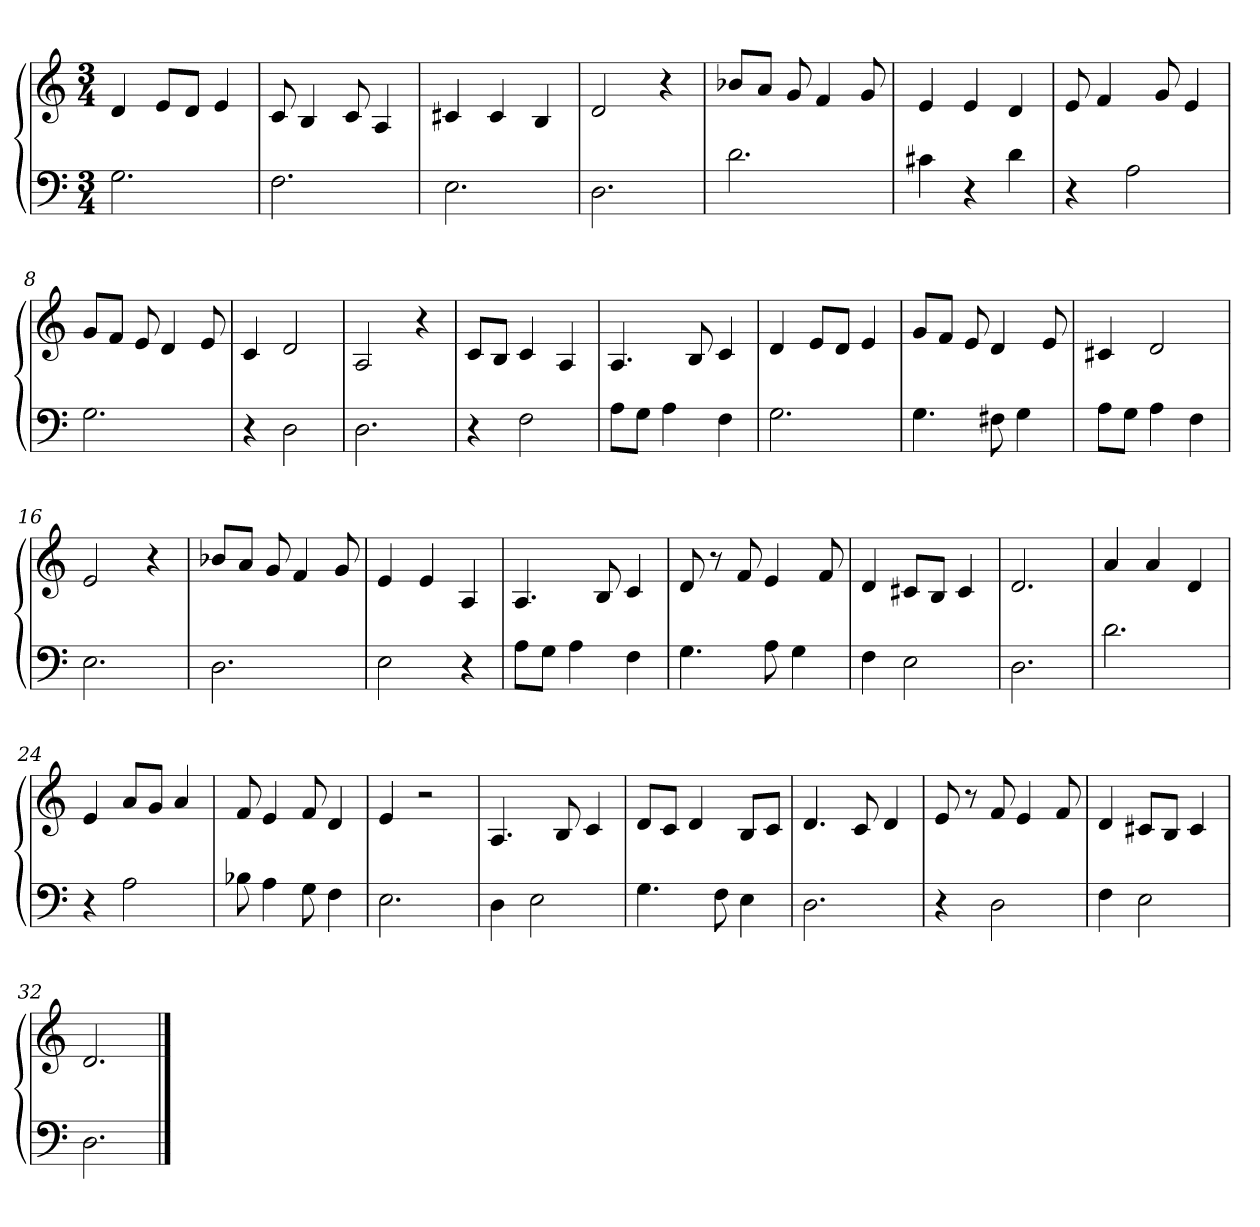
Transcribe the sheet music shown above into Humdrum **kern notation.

**kern	**kern
*part1	*part1
*staff2	*staff1
*M3/4	*M3/4
=1	=1
2.G	4d
.	8eL
.	8dJ
.	4e
=2	=2
2.F	8c
.	4B
.	8c
.	4A
=3	=3
2.E	4c#X
.	4c#
.	4B
=4	=4
2.D	2d
.	4r
=5	=5
2.d	8b-XL
.	8aJ
.	8g
.	4f
.	8g
=6	=6
4c#X	4e
4r	4e
4d	4d
=7	=7
4r	8e
.	4f
2A	.
.	8g
.	4e
=8	=8
2.G	8gL
.	8fJ
.	8e
.	4d
.	8e
=9	=9
4r	4c
2D	2d
=10	=10
2.D	2A
.	4r
=11	=11
4r	8cL
.	8BJ
2F	4c
.	4A
=12	=12
8AL	4.A
8GJ	.
4A	.
.	8B
4F	4c
=13	=13
2.G	4d
.	8eL
.	8dJ
.	4e
=14	=14
4.G	8gL
.	8fJ
.	8e
8F#X	4d
4G	.
.	8e
=15	=15
8AL	4c#X
8GJ	.
4A	2d
4F	.
=16	=16
2.E	2e
.	4r
=17	=17
2.D	8b-XL
.	8aJ
.	8g
.	4f
.	8g
=18	=18
2E	4e
.	4e
4r	4A
=19	=19
8AL	4.A
8GJ	.
4A	.
.	8B
4F	4c
=20	=20
4.G	8d
.	8r
.	8f
8A	4e
4G	.
.	8f
=21	=21
4F	4d
2E	8c#XL
.	8BJ
.	4c#
=22	=22
2.D	2.d
=23	=23
2.d	4a
.	4a
.	4d
=24	=24
4r	4e
2A	8aL
.	8gJ
.	4a
=25	=25
8B-X	8f
4A	4e
8G	8f
4F	4d
=26	=26
2.E	4e
.	2r
=27	=27
4D	4.A
2E	.
.	8B
.	4c
=28	=28
4.G	8dL
.	8cJ
.	4d
8F	.
4E	8BL
.	8cJ
=29	=29
2.D	4.d
.	8c
.	4d
=30	=30
4r	8e
.	8r
2D	8f
.	4e
.	8f
=31	=31
4F	4d
2E	8c#XL
.	8BJ
.	4c#
=32	=32
2.D	2.d
==	==
*-	*-
